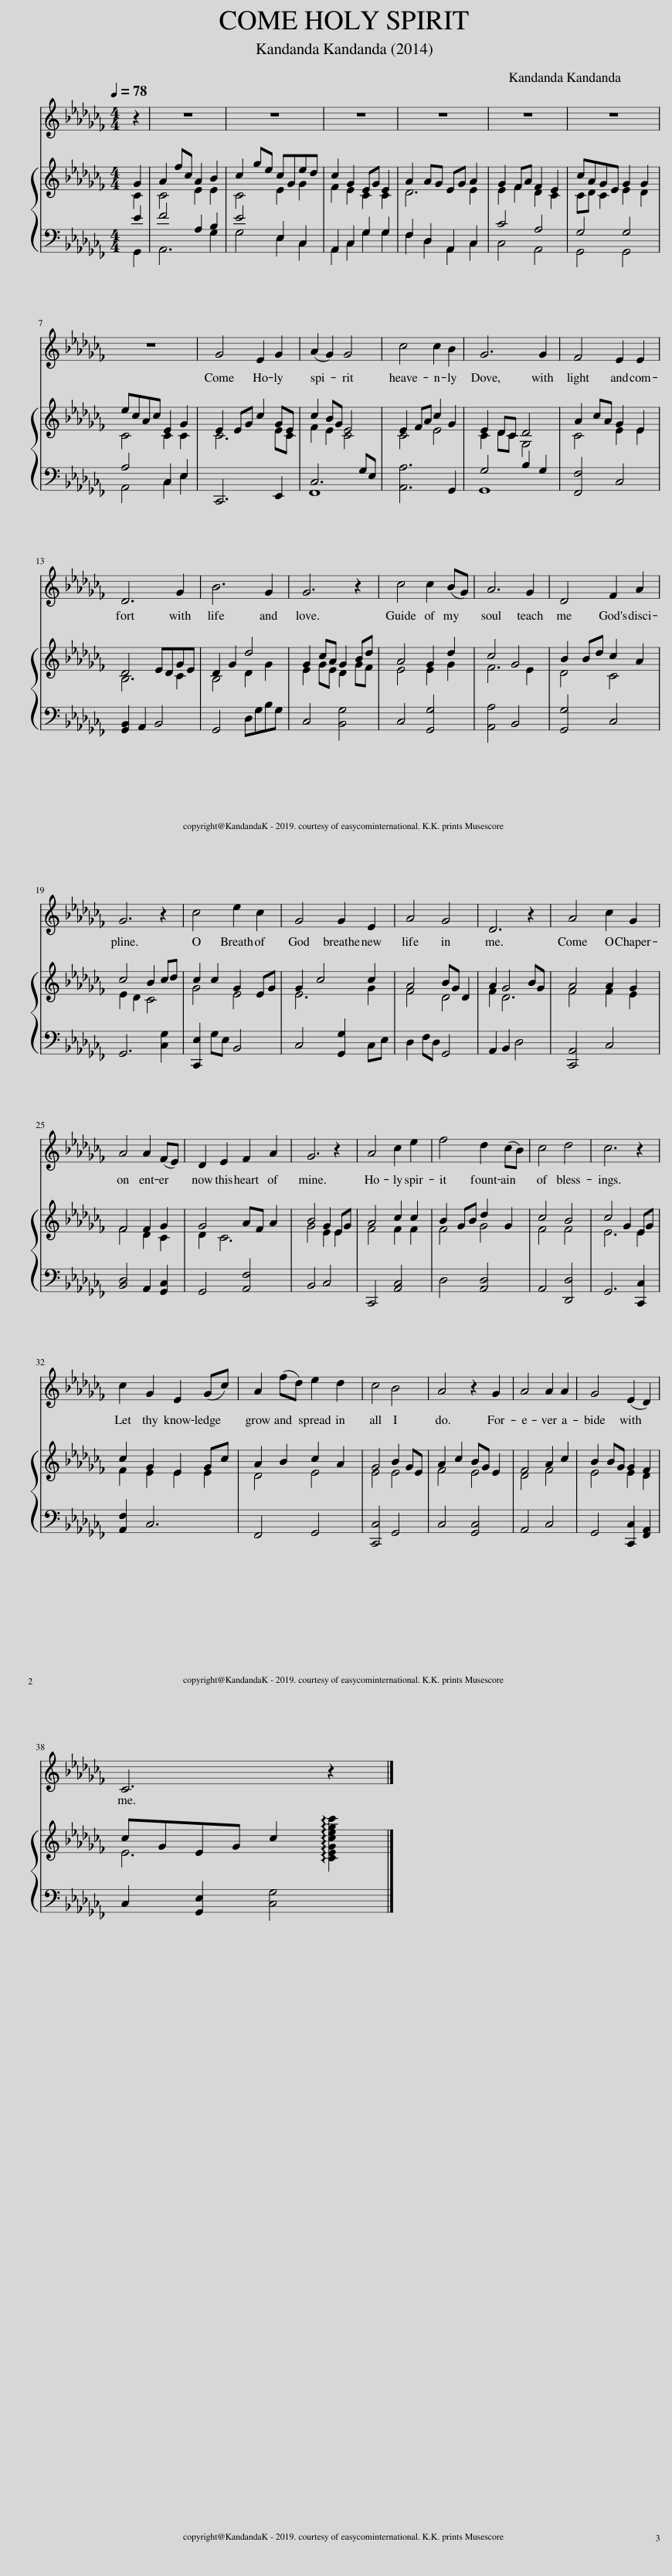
X:1
%%score 1 { ( 2 3 ) | ( 4 5 ) }
L:1/8
Q:1/4=78
M:4/4
I:linebreak $
K:Cb
V:1 treble
V:2 treble
V:3 treble
V:4 bass
V:5 bass
V:1
 z2 | z8 | z8 | z8 | z8 | %5
 z8 | z8 |$ z8 | G4 E2 G2 | (A2 G2) G4 | %10
 c4 c2 B2 | G6 G2 | F4 E2 E2 |$ D6 G2 | B6 G2 | %15
 G6 z2 | c4 c2 (BG) | A6 G2 | D4 F2 A2 |$ G6 z2 | %20
 c4 e2 c2 | G4 G2 E2 | A4 G4 | D6 z2 | A4 c2 G2 |$ %25
 A4 A2 (FE) | D2 E2 F2 A2 | G6 z2 | A4 c2 e2 | f4 d2 (cB) | %30
 c4 d4 | c6 z2 |$ c2 G2 E2 (Gc) | A2 (fd) e2 d2 | c4 B4 | %35
 A4 z2 G2 | A4 A2 A2 | G4 (E2 D2) |$ C6 z2 |] %39
V:2
 G2 | A2 fc A2 B2 | c2 ge cGed | c2 G2 EG E2 | A2 AG EG A2 | %5
 G2 FA F2 E2 | cAGE G2 G2 |$ ecAc E2 G2 | E2 EG c2 GE | c2 BG E4 | %10
 E2 FA c2 G2 | E2 DC D4 | A2 cA G2 E2 |$ D4 EDGE | D2 G2 d4 | %15
 G2 cA G2 Bd | A4 G2 d2 | c4 G4 | B2 Bd c2 A2 |$ c4 B2 cd | %20
 c2 c2 G2 EG | G2 c4 c2 | A4 BG D2 | A2 G4 BG | A4 A2 G2 |$ %25
 F4 F2 G2 | G4 AF A2 | B4 G2 EG | A4 c2 c2 | B2 GB d2 G2 | %30
 c4 B4 | c4 G2 EG |$ c2 G2 E2 Gc | A2 B2 c2 A2 | G4 B2 GE | %35
 A2 c2 BG E2 | F4 A2 c2 | B2 BG G2 F2 |$ cGEG c2 !arpeggio![CEGcegc']2 |] %39
V:3
 C2 | C4 E2 E2 | C4 E2 G2 | F2 E2 C2 C2 | D6 E2 | %5
 E2 F2 D2 C2 | CD C2 E2 D2 |$ C4 C2 C2 | C6 EC | F2 E2 C4 | %10
 C4 E4 | C2 DC G,4 | C4 E2 E2 |$ B,6 C2 | B,4 D2 G2 | %15
 E2 GE D2 GF | E4 E2 G2 | F6 E2 | D4 C4 |$ E2 D2 C4 | %20
 G4 E4 | E6 G2 | F4 D4 | F2 D6 | F4 F2 E2 |$ %25
 F4 D2 C2 | D2 C6 | G4 E2 E2 | F4 F2 F2 | F4 G4 | %30
 F4 F4 | E6 E2 |$ F2 E2 E2 E2 | D4 E4 | E4 E4 | %35
 F4 E4 | D4 F4 | E4 E2 D2 |$ E6 x2 |] %39
V:4
 E2 | F4 A,2 B,2 | E4 E,2 C,2 | A,,2 C,2 G,2 G,2 | F,2 D,2 A,,2 C,2 | %5
 C4 A,4 | G,4 G,4 |$ A,4 C,2 E,2 | C,,6 E,,2 | C,6 G,E, | %10
 [A,,A,]6 G,,2 | G,4 B,2 G,2 | [F,,F,]4 C,4 |$ [G,,B,,]2 A,,2 B,,4 | G,,4 D,G,B,G, | %15
 C,4 [B,,G,]4 | C,4 [G,,G,]4 | [A,,A,]4 B,,4 | [G,,G,]4 C,4 |$ G,,6 [C,G,]2 | %20
 [C,,E,]2 G,E, B,,4 | C,4 [G,,G,]2 C,E, | D,2 F,D, G,,4 | A,,2 B,,2 D,4 | [C,,A,,]4 C,4 |$ %25
 [B,,D,]4 A,,2 [G,,C,]2 | G,,4 [A,,F,]4 | B,,4 C,4 | C,,4 [A,,C,]4 | D,4 [A,,D,]4 | %30
 A,,4 [D,,D,]4 | G,,6 [C,,C,]2 |$ [A,,F,]2 C,6 | F,,4 G,,4 | [C,,C,]4 G,,4 | %35
 C,4 [G,,C,]4 | A,,4 C,4 | G,,4 [C,,C,]2 [F,,A,,]2 |$ C,2 [G,,E,]2 [C,G,]4 |] %39
V:5
 G,,2 | A,,6 G,2 | G,4 E,2 C,2 | A,,2 C,2 G,2 G,2 | F,2 D,2 A,,2 C,2 | %5
 C,4 A,,4 | G,,4 G,,4 |$ A,,4 C,2 E,2 | x8 | F,,8 | %10
 x8 | G,,8 | x8 |$ x8 | x8 | %15
 x8 | x8 | x8 | x8 |$ x8 | %20
 x8 | x8 | x8 | x8 | x8 |$ %25
 x8 | x8 | x8 | x8 | x8 | %30
 x8 | x8 |$ x8 | x8 | x8 | %35
 x8 | x8 | x8 |$ x8 |] %39
